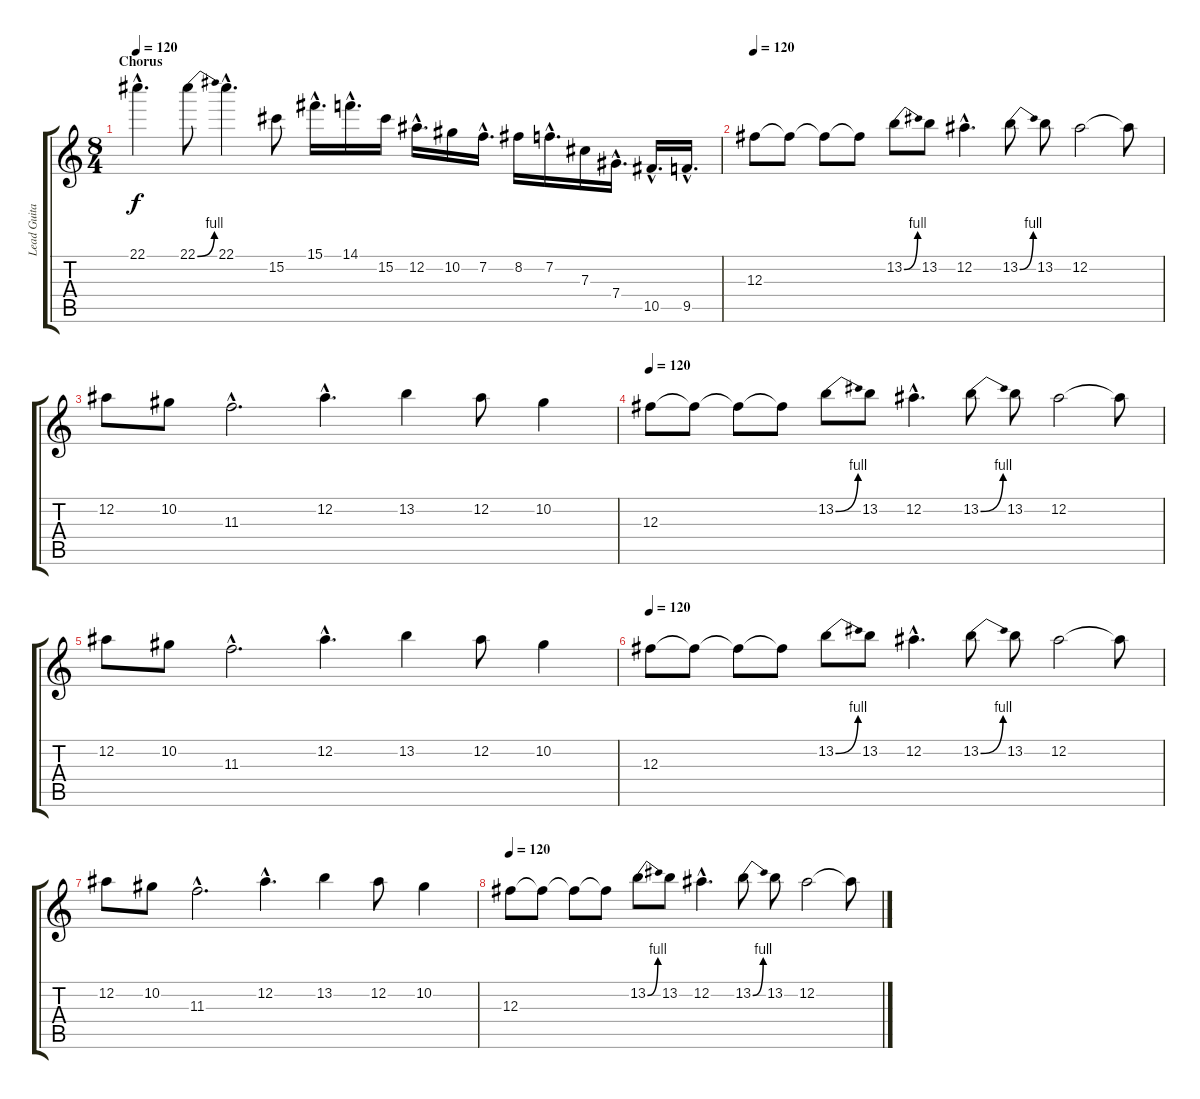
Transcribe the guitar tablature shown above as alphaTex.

\track ("Lead Guitar" "Lead Guita") {instrument overdrivenguitar}
\staff {score tabs}
\tuning (Eb4 Bb3 Gb3 Db3 Ab2 Eb2) {hide}
\ts (8 4)
\section ("" "Chorus")
\tempo 120
\clef g2
\ks c
22.1{hac}.4{d dy f} 22.1{be (bend 0 0 60 4)}.8 22.1{hac}.4{d} 15.2.8 15.1{hac}.16{d} 14.1{hac}.16{d} 15.2.16 12.2{hac}.16{d} 10.2.16 7.2{hac}.16{d} 8.2.16 7.2{hac}.16{d} 7.3.16 7.4{hac}.16{d} 10.5{hac}.16{d} 9.5{hac}.16{d} |
\tempo 120
12.3.8 12.3{t}.8 12.3{t}.8 12.3{t}.8 13.2{be (bend 0 0 60 4)}.8 13.2.8 12.2{hac}.4{d} 13.2{be (bend 0 0 60 4)}.8 13.2.8 12.2.2 12.2{t}.8 |
12.2.8 10.2.8 11.3{hac}.2{d} 12.2{hac}.4{d} 13.2.4 12.2.8 10.2.4 |
\tempo 120
12.3.8 12.3{t}.8 12.3{t}.8 12.3{t}.8 13.2{be (bend 0 0 60 4)}.8 13.2.8 12.2{hac}.4{d} 13.2{be (bend 0 0 60 4)}.8 13.2.8 12.2.2 12.2{t}.8 |
12.2.8 10.2.8 11.3{hac}.2{d} 12.2{hac}.4{d} 13.2.4 12.2.8 10.2.4 |
\tempo 120
12.3.8 12.3{t}.8 12.3{t}.8 12.3{t}.8 13.2{be (bend 0 0 60 4)}.8 13.2.8 12.2{hac}.4{d} 13.2{be (bend 0 0 60 4)}.8 13.2.8 12.2.2 12.2{t}.8 |
12.2.8 10.2.8 11.3{hac}.2{d} 12.2{hac}.4{d} 13.2.4 12.2.8 10.2.4 |
\tempo 120
12.3.8 12.3{t}.8 12.3{t}.8 12.3{t}.8 13.2{be (bend 0 0 60 4)}.8 13.2.8 12.2{hac}.4{d} 13.2{be (bend 0 0 60 4)}.8 13.2.8 12.2.2 12.2{t}.8
